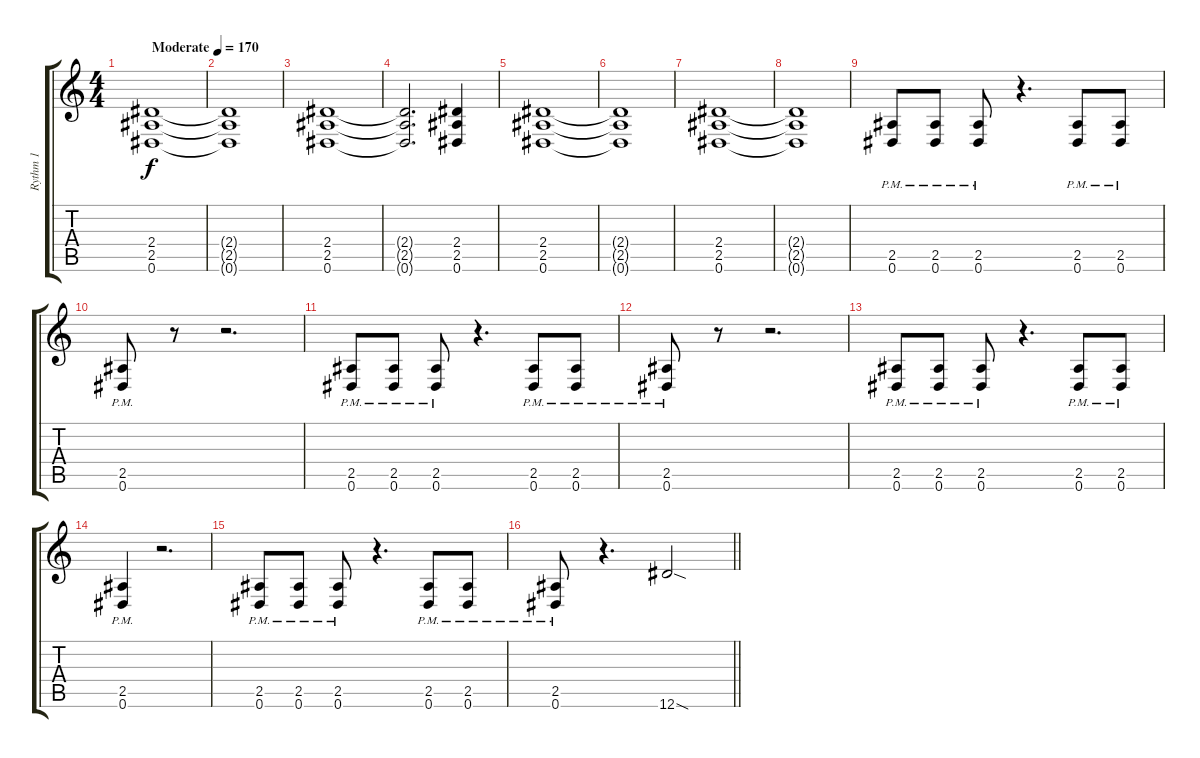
\track ("Rythm 1" "Rythm 1") {instrument distortionguitar}
\staff {score tabs}
\tuning (Eb4 Bb3 Gb3 Db3 Ab2 Eb2) {hide}
\ts (4 4)
\tempo (170 "Moderate")
\clef g2
\ks c
(2.4 2.5 0.6).1{dy f instrument distortionguitar} |
(2.4{t} 2.5{t} 0.6{t}).1 |
(2.4 2.5 0.6).1 |
(2.4{t} 2.5{t} 0.6{t}).2{d} (2.4 2.5 0.6).4 |
(2.4 2.5 0.6).1 |
(2.4{t} 2.5{t} 0.6{t}).1 |
(2.4 2.5 0.6).1 |
(2.4{t} 2.5{t} 0.6{t}).1 |
(2.5{pm} 0.6{pm}).8 (2.5{pm} 0.6{pm}).8 (2.5{pm} 0.6{pm}).8 r.4{d} (2.5{pm} 0.6{pm}).8 (2.5{pm} 0.6{pm}).8 |
(2.5{pm} 0.6{pm}).8 r.8 r.2{d} |
(2.5{pm} 0.6{pm}).8 (2.5{pm} 0.6{pm}).8 (2.5{pm} 0.6{pm}).8 r.4{d} (2.5{pm} 0.6{pm}).8 (2.5{pm} 0.6{pm}).8 |
(2.5{pm} 0.6{pm}).8 r.8 r.2{d} |
(2.5{pm} 0.6{pm}).8 (2.5{pm} 0.6{pm}).8 (2.5{pm} 0.6{pm}).8 r.4{d} (2.5{pm} 0.6{pm}).8 (2.5{pm} 0.6{pm}).8 |
(2.5{pm} 0.6{pm}).4 r.2{d} |
(2.5{pm} 0.6{pm}).8 (2.5{pm} 0.6{pm}).8 (2.5{pm} 0.6{pm}).8 r.4{d} (2.5{pm} 0.6{pm}).8 (2.5{pm} 0.6{pm}).8 |
\barLineRight lightlight
(2.5{pm} 0.6{pm}).8 r.4{d} 12.6{sod}.2
